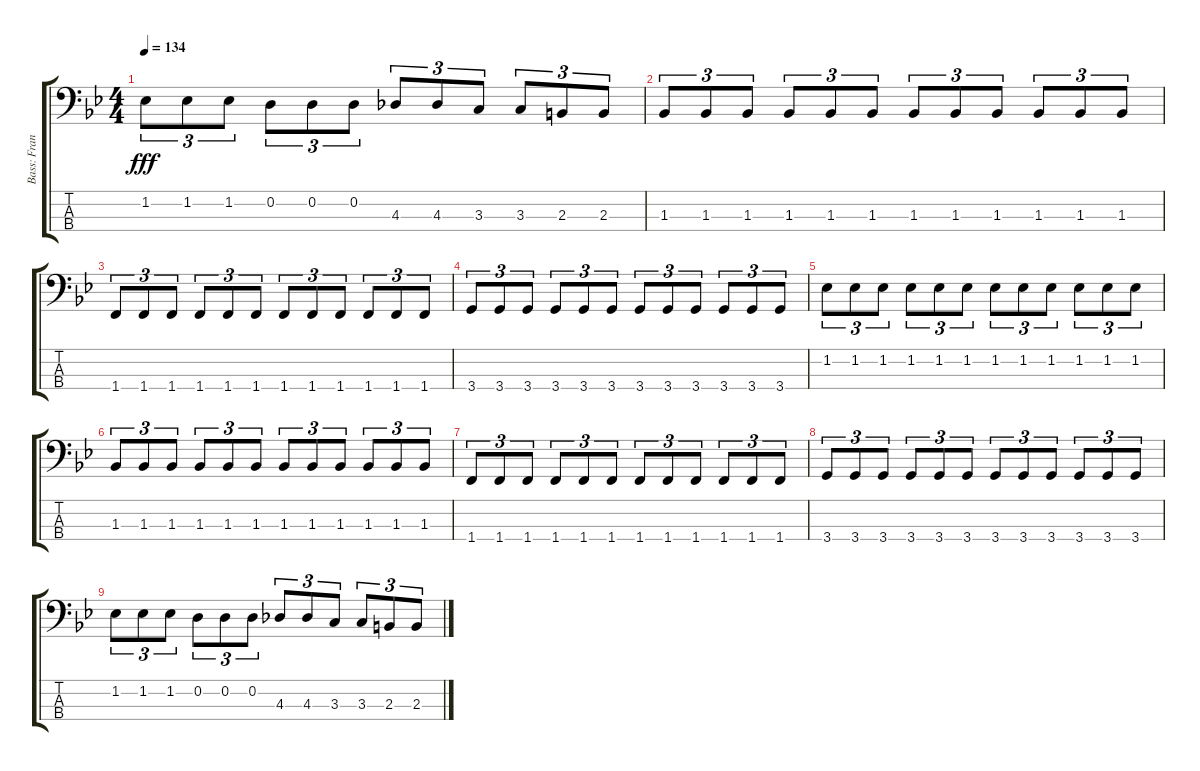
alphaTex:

\track ("Bass: Francis" "Bass: Fran") {instrument electricbassfinger}
\staff {score tabs}
\tuning (G2 D2 A1 E1) {hide}
\ts (4 4)
\tempo 134
\clef f4
\ks bb
1.2.8{tu (3 2) dy fff} 1.2.8{tu (3 2)} 1.2.8{tu (3 2)} 0.2.8{tu (3 2)} 0.2.8{tu (3 2)} 0.2.8{tu (3 2)} 4.3.8{tu (3 2)} 4.3.8{tu (3 2)} 3.3.8{tu (3 2)} 3.3.8{tu (3 2)} 2.3.8{tu (3 2)} 2.3.8{tu (3 2)} |
1.3.8{tu (3 2)} 1.3.8{tu (3 2)} 1.3.8{tu (3 2)} 1.3.8{tu (3 2)} 1.3.8{tu (3 2)} 1.3.8{tu (3 2)} 1.3.8{tu (3 2)} 1.3.8{tu (3 2)} 1.3.8{tu (3 2)} 1.3.8{tu (3 2)} 1.3.8{tu (3 2)} 1.3.8{tu (3 2)} |
1.4.8{tu (3 2)} 1.4.8{tu (3 2)} 1.4.8{tu (3 2)} 1.4.8{tu (3 2)} 1.4.8{tu (3 2)} 1.4.8{tu (3 2)} 1.4.8{tu (3 2)} 1.4.8{tu (3 2)} 1.4.8{tu (3 2)} 1.4.8{tu (3 2)} 1.4.8{tu (3 2)} 1.4.8{tu (3 2)} |
3.4.8{tu (3 2)} 3.4.8{tu (3 2)} 3.4.8{tu (3 2)} 3.4.8{tu (3 2)} 3.4.8{tu (3 2)} 3.4.8{tu (3 2)} 3.4.8{tu (3 2)} 3.4.8{tu (3 2)} 3.4.8{tu (3 2)} 3.4.8{tu (3 2)} 3.4.8{tu (3 2)} 3.4.8{tu (3 2)} |
1.2.8{tu (3 2)} 1.2.8{tu (3 2)} 1.2.8{tu (3 2)} 1.2.8{tu (3 2)} 1.2.8{tu (3 2)} 1.2.8{tu (3 2)} 1.2.8{tu (3 2)} 1.2.8{tu (3 2)} 1.2.8{tu (3 2)} 1.2.8{tu (3 2)} 1.2.8{tu (3 2)} 1.2.8{tu (3 2)} |
1.3.8{tu (3 2)} 1.3.8{tu (3 2)} 1.3.8{tu (3 2)} 1.3.8{tu (3 2)} 1.3.8{tu (3 2)} 1.3.8{tu (3 2)} 1.3.8{tu (3 2)} 1.3.8{tu (3 2)} 1.3.8{tu (3 2)} 1.3.8{tu (3 2)} 1.3.8{tu (3 2)} 1.3.8{tu (3 2)} |
1.4.8{tu (3 2)} 1.4.8{tu (3 2)} 1.4.8{tu (3 2)} 1.4.8{tu (3 2)} 1.4.8{tu (3 2)} 1.4.8{tu (3 2)} 1.4.8{tu (3 2)} 1.4.8{tu (3 2)} 1.4.8{tu (3 2)} 1.4.8{tu (3 2)} 1.4.8{tu (3 2)} 1.4.8{tu (3 2)} |
3.4.8{tu (3 2)} 3.4.8{tu (3 2)} 3.4.8{tu (3 2)} 3.4.8{tu (3 2)} 3.4.8{tu (3 2)} 3.4.8{tu (3 2)} 3.4.8{tu (3 2)} 3.4.8{tu (3 2)} 3.4.8{tu (3 2)} 3.4.8{tu (3 2)} 3.4.8{tu (3 2)} 3.4.8{tu (3 2)} |
1.2.8{tu (3 2)} 1.2.8{tu (3 2)} 1.2.8{tu (3 2)} 0.2.8{tu (3 2)} 0.2.8{tu (3 2)} 0.2.8{tu (3 2)} 4.3.8{tu (3 2)} 4.3.8{tu (3 2)} 3.3.8{tu (3 2)} 3.3.8{tu (3 2)} 2.3.8{tu (3 2)} 2.3.8{tu (3 2)}
